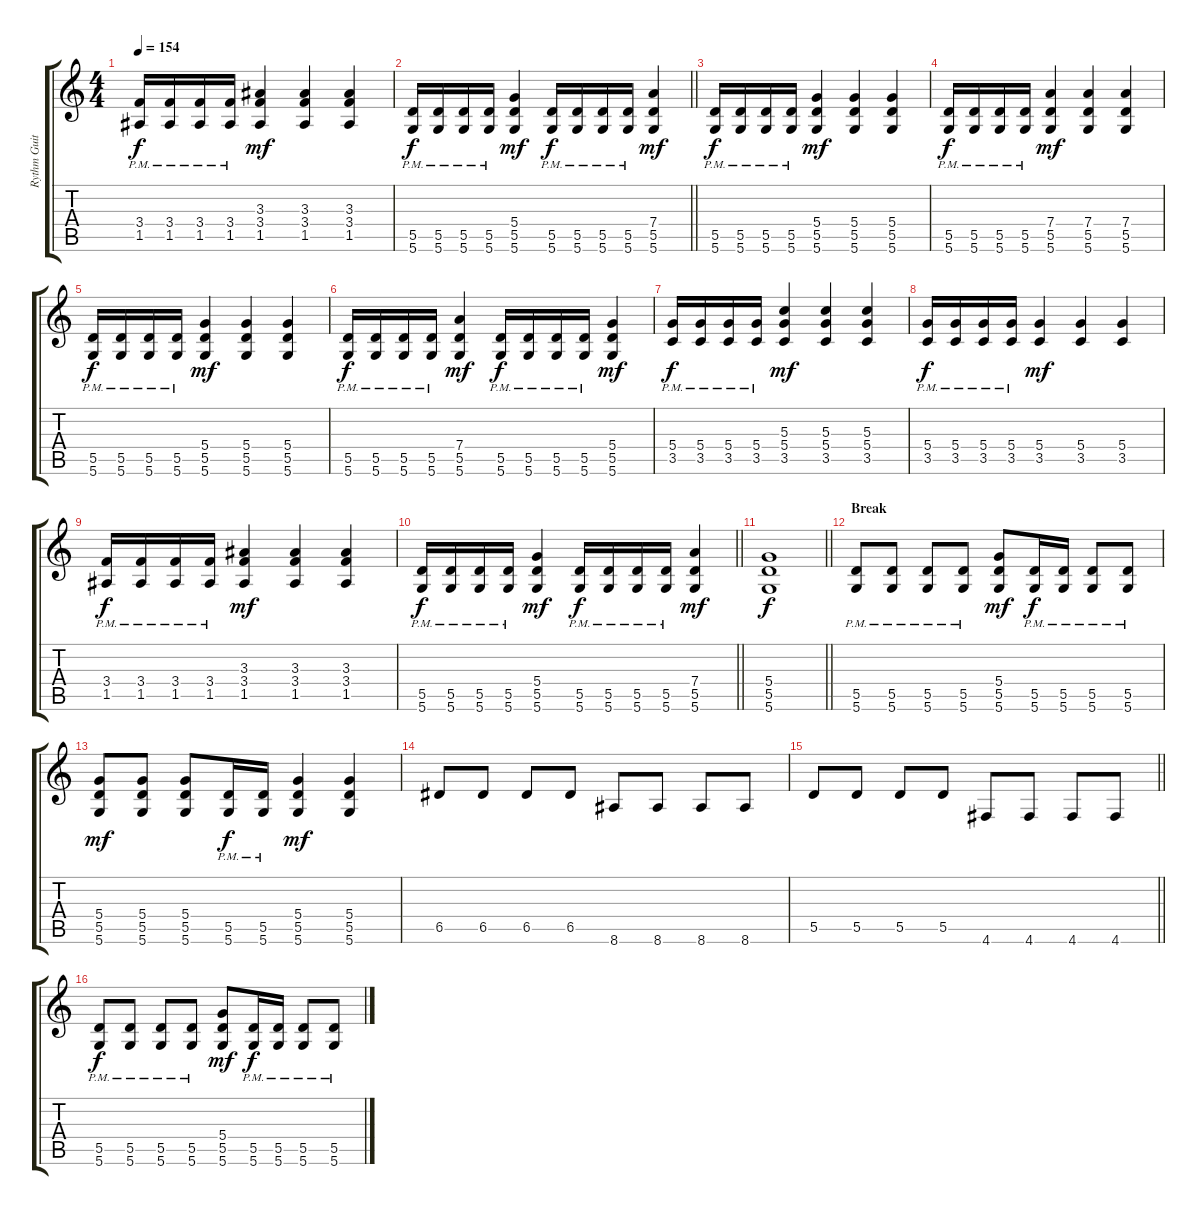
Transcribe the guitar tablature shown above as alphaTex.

\track ("Rythm Guitar" "Rythm Guit") {instrument distortionguitar}
\staff {score tabs}
\tuning (E4 B3 G3 D3 A2 D2) {hide}
\ts (4 4)
\tempo 154
\clef g2
\ks c
(3.4{pm} 1.5{pm}).16{dy f} (3.4{pm} 1.5{pm}).16 (3.4{pm} 1.5{pm}).16 (3.4{pm} 1.5{pm}).16 (3.3 3.4 1.5).4{dy mf} (3.3 3.4 1.5).4 (3.3 3.4 1.5).4 |
\barLineRight lightlight
(5.5{pm} 5.6{pm}).16{dy f} (5.5{pm} 5.6{pm}).16 (5.5{pm} 5.6{pm}).16 (5.5{pm} 5.6{pm}).16 (5.4 5.5 5.6).4{dy mf} (5.5{pm} 5.6{pm}).16{dy f} (5.5{pm} 5.6{pm}).16 (5.5{pm} 5.6{pm}).16 (5.5{pm} 5.6{pm}).16 (7.4 5.5 5.6).4{dy mf} |
(5.5{pm} 5.6{pm}).16{dy f} (5.5{pm} 5.6{pm}).16 (5.5{pm} 5.6{pm}).16 (5.5{pm} 5.6{pm}).16 (5.4 5.5 5.6).4{dy mf} (5.4 5.5 5.6).4 (5.4 5.5 5.6).4 |
(5.5{pm} 5.6{pm}).16{dy f} (5.5{pm} 5.6{pm}).16 (5.5{pm} 5.6{pm}).16 (5.5{pm} 5.6{pm}).16 (7.4 5.5 5.6).4{dy mf} (7.4 5.5 5.6).4 (7.4 5.5 5.6).4 |
(5.5{pm} 5.6{pm}).16{dy f} (5.5{pm} 5.6{pm}).16 (5.5{pm} 5.6{pm}).16 (5.5{pm} 5.6{pm}).16 (5.4 5.5 5.6).4{dy mf} (5.4 5.5 5.6).4 (5.4 5.5 5.6).4 |
(5.5{pm} 5.6{pm}).16{dy f} (5.5{pm} 5.6{pm}).16 (5.5{pm} 5.6{pm}).16 (5.5{pm} 5.6{pm}).16 (7.4 5.5 5.6).4{dy mf} (5.5{pm} 5.6{pm}).16{dy f} (5.5{pm} 5.6{pm}).16 (5.5{pm} 5.6{pm}).16 (5.5{pm} 5.6{pm}).16 (5.4 5.5 5.6).4{dy mf} |
(5.4{pm} 3.5{pm}).16{dy f} (5.4{pm} 3.5{pm}).16 (5.4{pm} 3.5{pm}).16 (5.4{pm} 3.5{pm}).16 (5.3 5.4 3.5).4{dy mf} (5.3 5.4 3.5).4 (5.3 5.4 3.5).4 |
(5.4{pm} 3.5{pm}).16{dy f} (5.4{pm} 3.5{pm}).16 (5.4{pm} 3.5{pm}).16 (5.4{pm} 3.5{pm}).16 (5.4 3.5).4{dy mf} (5.4 3.5).4 (5.4 3.5).4 |
(3.4{pm} 1.5{pm}).16{dy f} (3.4{pm} 1.5{pm}).16 (3.4{pm} 1.5{pm}).16 (3.4{pm} 1.5{pm}).16 (3.3 3.4 1.5).4{dy mf} (3.3 3.4 1.5).4 (3.3 3.4 1.5).4 |
\barLineRight lightlight
(5.5{pm} 5.6{pm}).16{dy f} (5.5{pm} 5.6{pm}).16 (5.5{pm} 5.6{pm}).16 (5.5{pm} 5.6{pm}).16 (5.4 5.5 5.6).4{dy mf} (5.5{pm} 5.6{pm}).16{dy f} (5.5{pm} 5.6{pm}).16 (5.5{pm} 5.6{pm}).16 (5.5{pm} 5.6{pm}).16 (7.4 5.5 5.6).4{dy mf} |
\barLineRight lightlight
(5.4 5.5 5.6).1{dy f} |
\section ("" "Break")
(5.5{pm} 5.6{pm}).8 (5.5{pm} 5.6{pm}).8 (5.5{pm} 5.6{pm}).8 (5.5{pm} 5.6{pm}).8 (5.4 5.5 5.6).8{dy mf} (5.5{pm} 5.6{pm}).16{dy f} (5.5{pm} 5.6{pm}).16 (5.5{pm} 5.6{pm}).8 (5.5{pm} 5.6{pm}).8 |
(5.4 5.5 5.6).8{dy mf} (5.4 5.5 5.6).8 (5.4 5.5 5.6).8 (5.5{pm} 5.6{pm}).16{dy f} (5.5{pm} 5.6{pm}).16 (5.4 5.5 5.6).4{dy mf} (5.4 5.5 5.6).4 |
6.5.8 6.5.8 6.5.8 6.5.8 8.6.8 8.6.8 8.6.8 8.6.8 |
\barLineRight lightlight
5.5.8 5.5.8 5.5.8 5.5.8 4.6.8 4.6.8 4.6.8 4.6.8 |
(5.5{pm} 5.6{pm}).8{dy f} (5.5{pm} 5.6{pm}).8 (5.5{pm} 5.6{pm}).8 (5.5{pm} 5.6{pm}).8 (5.4 5.5 5.6).8{dy mf} (5.5{pm} 5.6{pm}).16{dy f} (5.5{pm} 5.6{pm}).16 (5.5{pm} 5.6{pm}).8 (5.5{pm} 5.6{pm}).8
